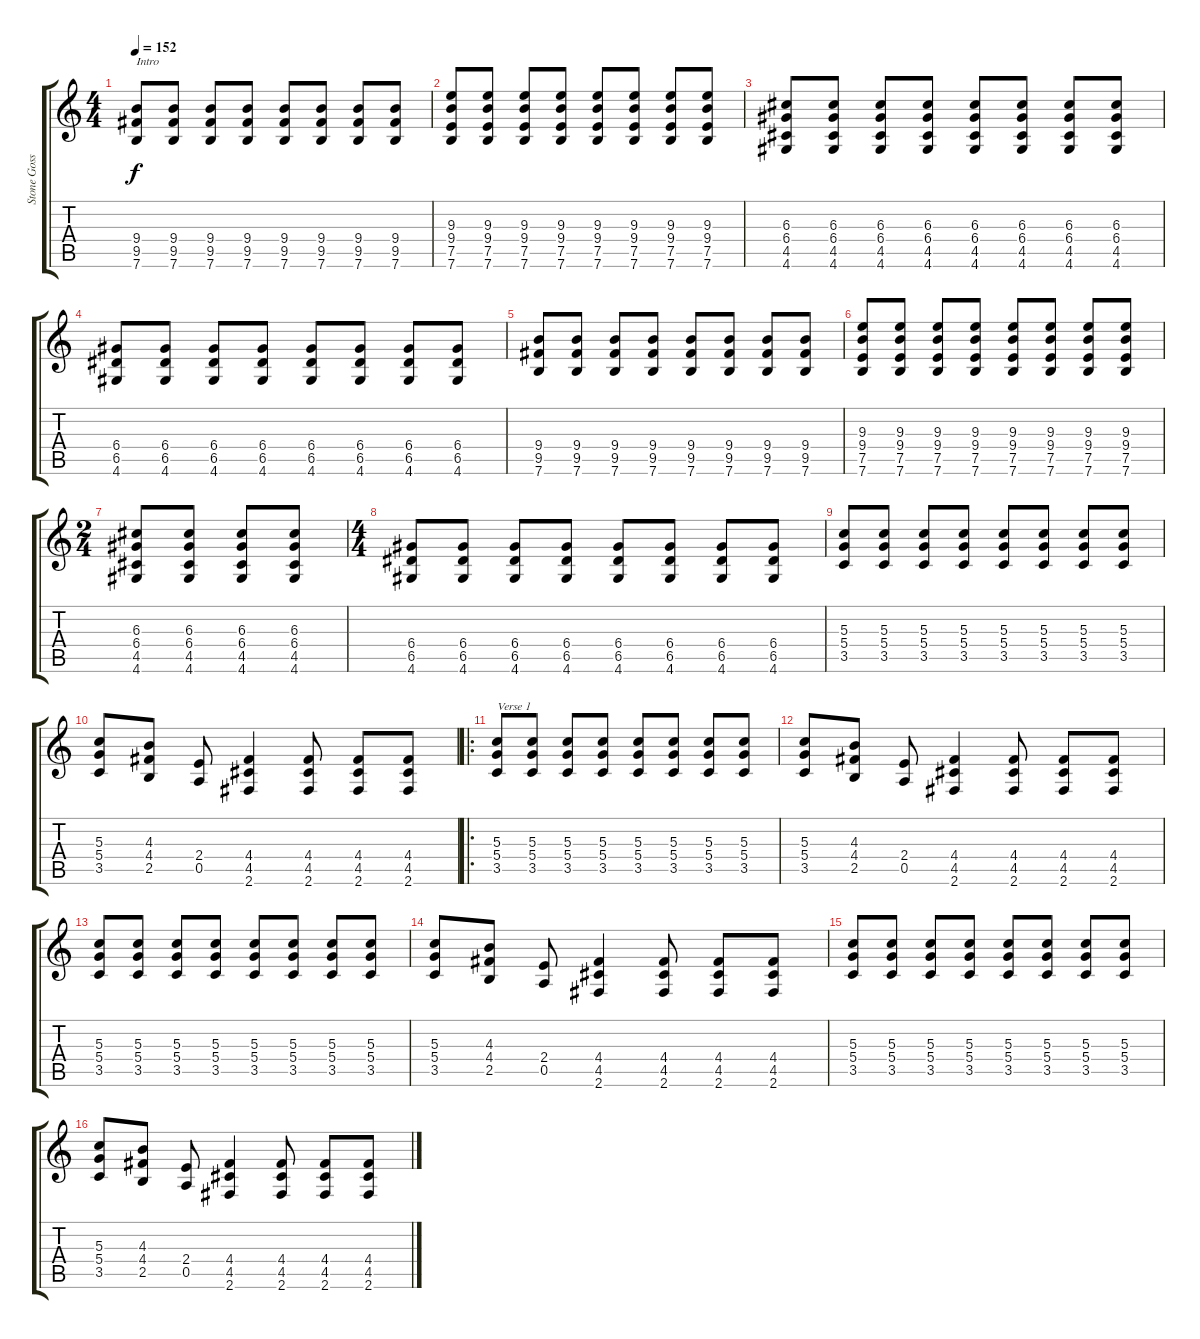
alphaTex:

\track ("Stone Gossard" "Stone Goss") {instrument distortionguitar}
\staff {score tabs}
\tuning (E4 B3 G3 D3 A2 E2) {hide}
\ts (4 4)
\tempo 152
\clef g2
\ks c
(9.4 9.5 7.6).8{txt "Intro" dy f instrument distortionguitar} (9.4 9.5 7.6).8 (9.4 9.5 7.6).8 (9.4 9.5 7.6).8 (9.4 9.5 7.6).8 (9.4 9.5 7.6).8 (9.4 9.5 7.6).8 (9.4 9.5 7.6).8 |
(9.3 9.4 7.5 7.6).8 (9.3 9.4 7.5 7.6).8 (9.3 9.4 7.5 7.6).8 (9.3 9.4 7.5 7.6).8 (9.3 9.4 7.5 7.6).8 (9.3 9.4 7.5 7.6).8 (9.3 9.4 7.5 7.6).8 (9.3 9.4 7.5 7.6).8 |
(6.3 6.4 4.5 4.6).8 (6.3 6.4 4.5 4.6).8 (6.3 6.4 4.5 4.6).8 (6.3 6.4 4.5 4.6).8 (6.3 6.4 4.5 4.6).8 (6.3 6.4 4.5 4.6).8 (6.3 6.4 4.5 4.6).8 (6.3 6.4 4.5 4.6).8 |
(6.4 6.5 4.6).8 (6.4 6.5 4.6).8 (6.4 6.5 4.6).8 (6.4 6.5 4.6).8 (6.4 6.5 4.6).8 (6.4 6.5 4.6).8 (6.4 6.5 4.6).8 (6.4 6.5 4.6).8 |
(9.4 9.5 7.6).8 (9.4 9.5 7.6).8 (9.4 9.5 7.6).8 (9.4 9.5 7.6).8 (9.4 9.5 7.6).8 (9.4 9.5 7.6).8 (9.4 9.5 7.6).8 (9.4 9.5 7.6).8 |
(9.3 9.4 7.5 7.6).8 (9.3 9.4 7.5 7.6).8 (9.3 9.4 7.5 7.6).8 (9.3 9.4 7.5 7.6).8 (9.3 9.4 7.5 7.6).8 (9.3 9.4 7.5 7.6).8 (9.3 9.4 7.5 7.6).8 (9.3 9.4 7.5 7.6).8 |
\ts (2 4)
(6.3 6.4 4.5 4.6).8 (6.3 6.4 4.5 4.6).8 (6.3 6.4 4.5 4.6).8 (6.3 6.4 4.5 4.6).8 |
\ts (4 4)
(6.4 6.5 4.6).8 (6.4 6.5 4.6).8 (6.4 6.5 4.6).8 (6.4 6.5 4.6).8 (6.4 6.5 4.6).8 (6.4 6.5 4.6).8 (6.4 6.5 4.6).8 (6.4 6.5 4.6).8 |
(5.3 5.4 3.5).8 (5.3 5.4 3.5).8 (5.3 5.4 3.5).8 (5.3 5.4 3.5).8 (5.3 5.4 3.5).8 (5.3 5.4 3.5).8 (5.3 5.4 3.5).8 (5.3 5.4 3.5).8 |
(5.3 5.4 3.5).8 (4.3 4.4 2.5).8 (2.4 0.5).8 (4.4 4.5 2.6).4 (4.4 4.5 2.6).8 (4.4 4.5 2.6).8 (4.4 4.5 2.6).8 |
\ro
(5.3 5.4 3.5).8{txt "Verse 1"} (5.3 5.4 3.5).8 (5.3 5.4 3.5).8 (5.3 5.4 3.5).8 (5.3 5.4 3.5).8 (5.3 5.4 3.5).8 (5.3 5.4 3.5).8 (5.3 5.4 3.5).8 |
(5.3 5.4 3.5).8 (4.3 4.4 2.5).8 (2.4 0.5).8 (4.4 4.5 2.6).4 (4.4 4.5 2.6).8 (4.4 4.5 2.6).8 (4.4 4.5 2.6).8 |
(5.3 5.4 3.5).8 (5.3 5.4 3.5).8 (5.3 5.4 3.5).8 (5.3 5.4 3.5).8 (5.3 5.4 3.5).8 (5.3 5.4 3.5).8 (5.3 5.4 3.5).8 (5.3 5.4 3.5).8 |
(5.3 5.4 3.5).8 (4.3 4.4 2.5).8 (2.4 0.5).8 (4.4 4.5 2.6).4 (4.4 4.5 2.6).8 (4.4 4.5 2.6).8 (4.4 4.5 2.6).8 |
(5.3 5.4 3.5).8 (5.3 5.4 3.5).8 (5.3 5.4 3.5).8 (5.3 5.4 3.5).8 (5.3 5.4 3.5).8 (5.3 5.4 3.5).8 (5.3 5.4 3.5).8 (5.3 5.4 3.5).8 |
(5.3 5.4 3.5).8 (4.3 4.4 2.5).8 (2.4 0.5).8 (4.4 4.5 2.6).4 (4.4 4.5 2.6).8 (4.4 4.5 2.6).8 (4.4 4.5 2.6).8
